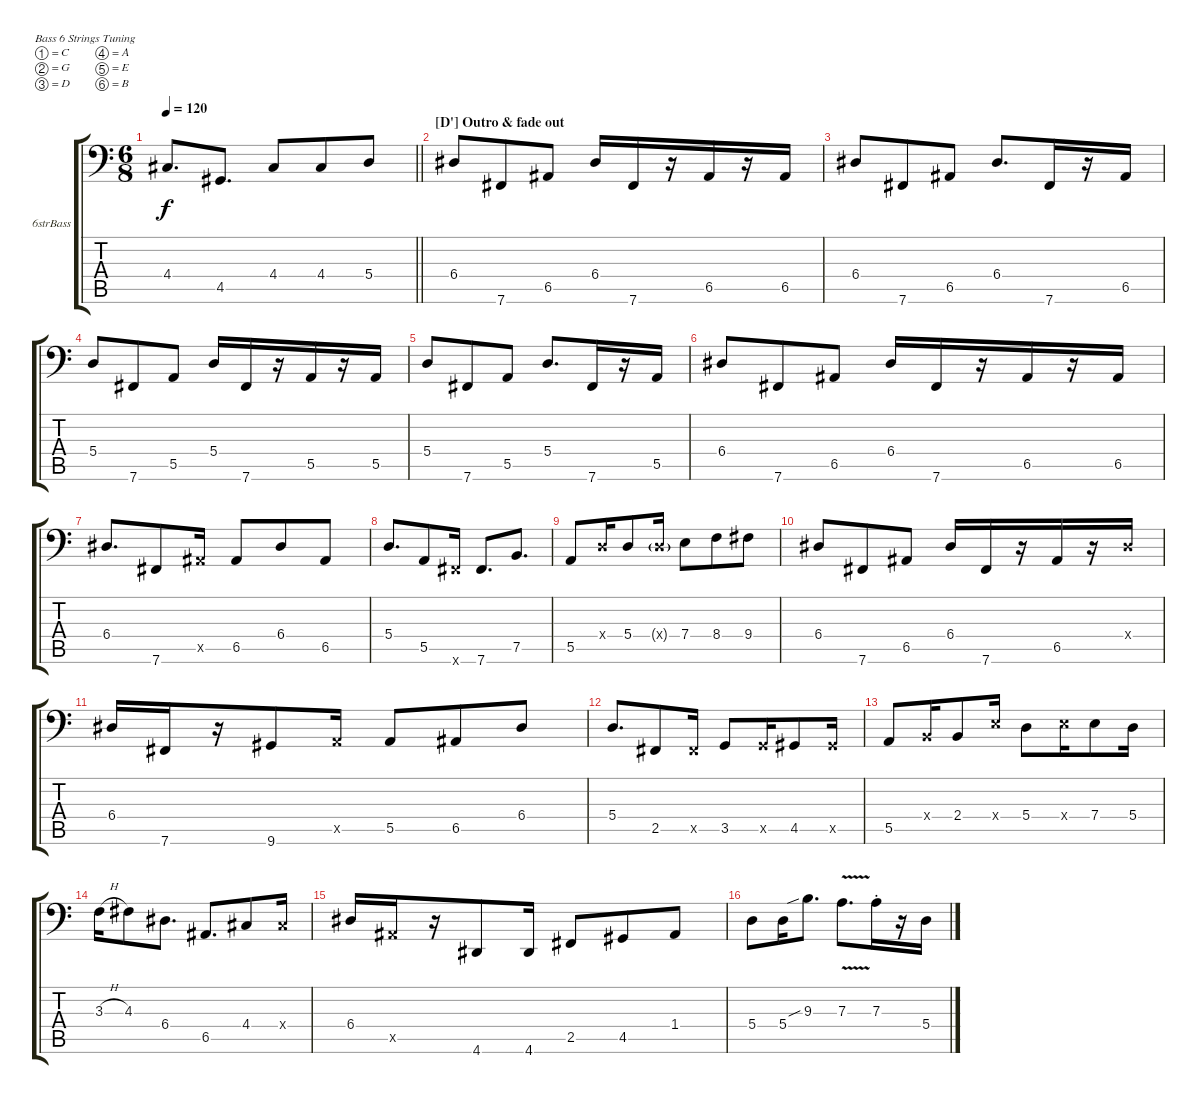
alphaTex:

\defaultSystemsLayout 4
\bracketExtendMode groupsimilarinstruments
\firstSystemTrackNameOrientation horizontal
\otherSystemsTrackNameOrientation horizontal
\track ("Electric Bass" "6strBass") {instrument electricbassfinger}
\staff {score tabs}
\tuning (C3 G2 D2 A1 E1 B0)
\ts (6 8)
\tempo 120
\clef f4
\barLineRight lightlight
\ks c
4.4.8{d dy f} 4.5.8{d} 4.4.8 4.4.8 5.4.8 |
\section ("D'" "Outro & fade out")
6.4.8 7.6.8 6.5.8 6.4.16 7.6.16 r.16 6.5.16 r.16 6.5.16 |
6.4.8 7.6.8 6.5.8 6.4.8{d} 7.6.16 r.16 6.5.16 |
5.4.8 7.6.8 5.5.8 5.4.16 7.6.16 r.16 5.5.16 r.16 5.5.16 |
5.4.8 7.6.8 5.5.8 5.4.8{d} 7.6.16 r.16 5.5.16 |
6.4.8 7.6.8 6.5.8 6.4.16 7.6.16 r.16 6.5.16 r.16 6.5.16 |
6.4.8{d} 7.6.8 6.5{x}.16 6.5.8 6.4.8 6.5.8 |
5.4.8{d} 5.5.8 7.6{x}.16 7.6.8{d} 7.5.8{d} |
5.5.8 5.4{x}.16 5.4.8 5.4{g x}.16 7.4.8 8.4.8 9.4.8 |
6.4.8 7.6.8 6.5.8 6.4.16 7.6.16 r.16 6.5.16 r.16 6.4{x}.16 |
6.4.16 7.6.16 r.16 9.6.8 5.5{x}.16 5.5.8 6.5.8 6.4.8 |
5.4.8{d} 2.5.8 2.5{x}.16 3.5.8 3.5{x}.16 4.5.8 4.5{x}.16 |
5.5.8 2.4{x}.16 2.4.8 7.4{x}.16 5.4.8 7.4{x}.16 7.4.8 5.4.16 |
3.3{h}.16 4.3.8 6.4.8{d} 6.5.8{d} 4.4.8 4.4{x}.16 |
6.4.16 6.5{x}.16 r.16 4.6.8 4.6.16 2.5.8 4.5.8 1.4.8 |
5.4.8 5.4.16 9.3{sib}.8{d} 7.3{v}.8{d} 7.3{st}.16 r.16 5.4.16
